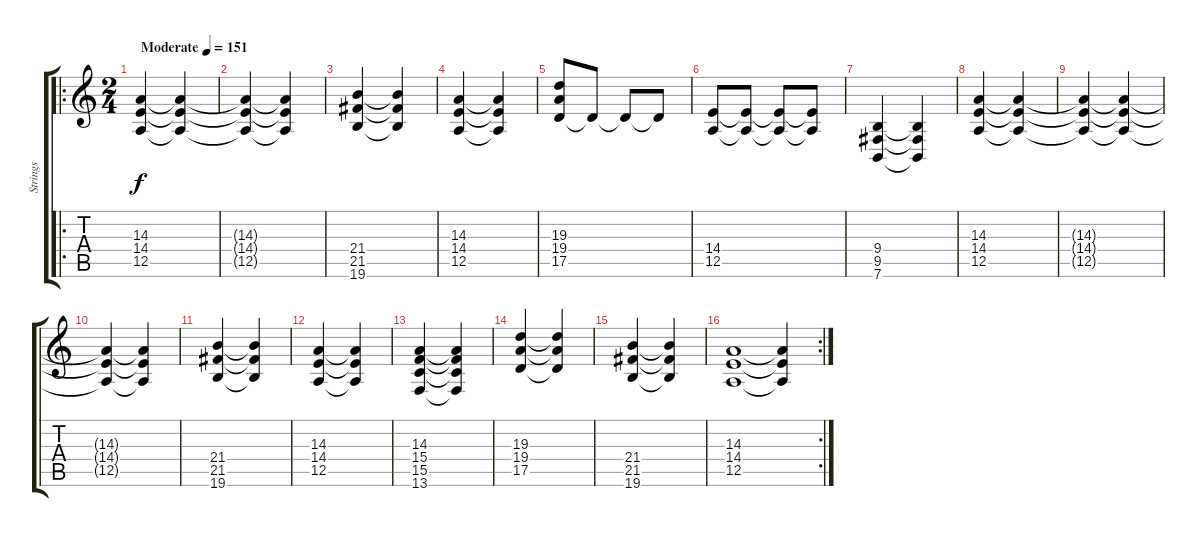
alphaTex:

\track ("Strings" "Strings") {instrument stringensemble1}
\staff {score tabs}
\tuning (E4 B3 G3 D3 A2 E2) {hide}
\ro
\ts (2 4)
\tempo (151 "Moderate")
\clef g2
\ks c
(14.3 14.4 12.5).4{dy f instrument stringensemble1} (14.3{t} 14.4{t} 12.5{t}).4 |
(14.3{t} 14.4{t} 12.5{t}).4 (14.3{t} 14.4{t} 12.5{t}).4 |
(21.4 21.5 19.6).4 (21.4{t} 21.5{t} 19.6{t}).4 |
(14.3 14.4 12.5).4 (14.3{t} 14.4{t} 12.5{t}).4 |
(19.3 19.4 17.5).8 17.5{t}.8 17.5{t}.8 17.5{t}.8 |
(14.4 12.5).8 (14.4{t} 12.5{t}).8 (14.4{t} 12.5{t}).8 (14.4{t} 12.5{t}).8 |
(9.4 9.5 7.6).4 (9.4{t} 9.5{t} 7.6{t}).4 |
(14.3 14.4 12.5).4 (14.3{t} 14.4{t} 12.5{t}).4 |
(14.3{t} 14.4{t} 12.5{t}).4 (14.3{t} 14.4{t} 12.5{t}).4 |
(14.3{t} 14.4{t} 12.5{t}).4 (14.3{t} 14.4{t} 12.5{t}).4 |
(21.4 21.5 19.6).4 (21.4{t} 21.5{t} 19.6{t}).4 |
(14.3 14.4 12.5).4 (14.3{t} 14.4{t} 12.5{t}).4 |
(14.3 15.4 15.5 13.6).4 (14.3{t} 15.4{t} 15.5{t} 13.6{t}).4 |
(19.3 19.4 17.5).4 (19.3{t} 19.4{t} 17.5{t}).4 |
(21.4 21.5 19.6).4 (21.4{t} 21.5{t} 19.6{t}).4 |
\rc 2
(14.3 14.4 12.5).1 (14.3{t} 14.4{t} 12.5{t}).4
